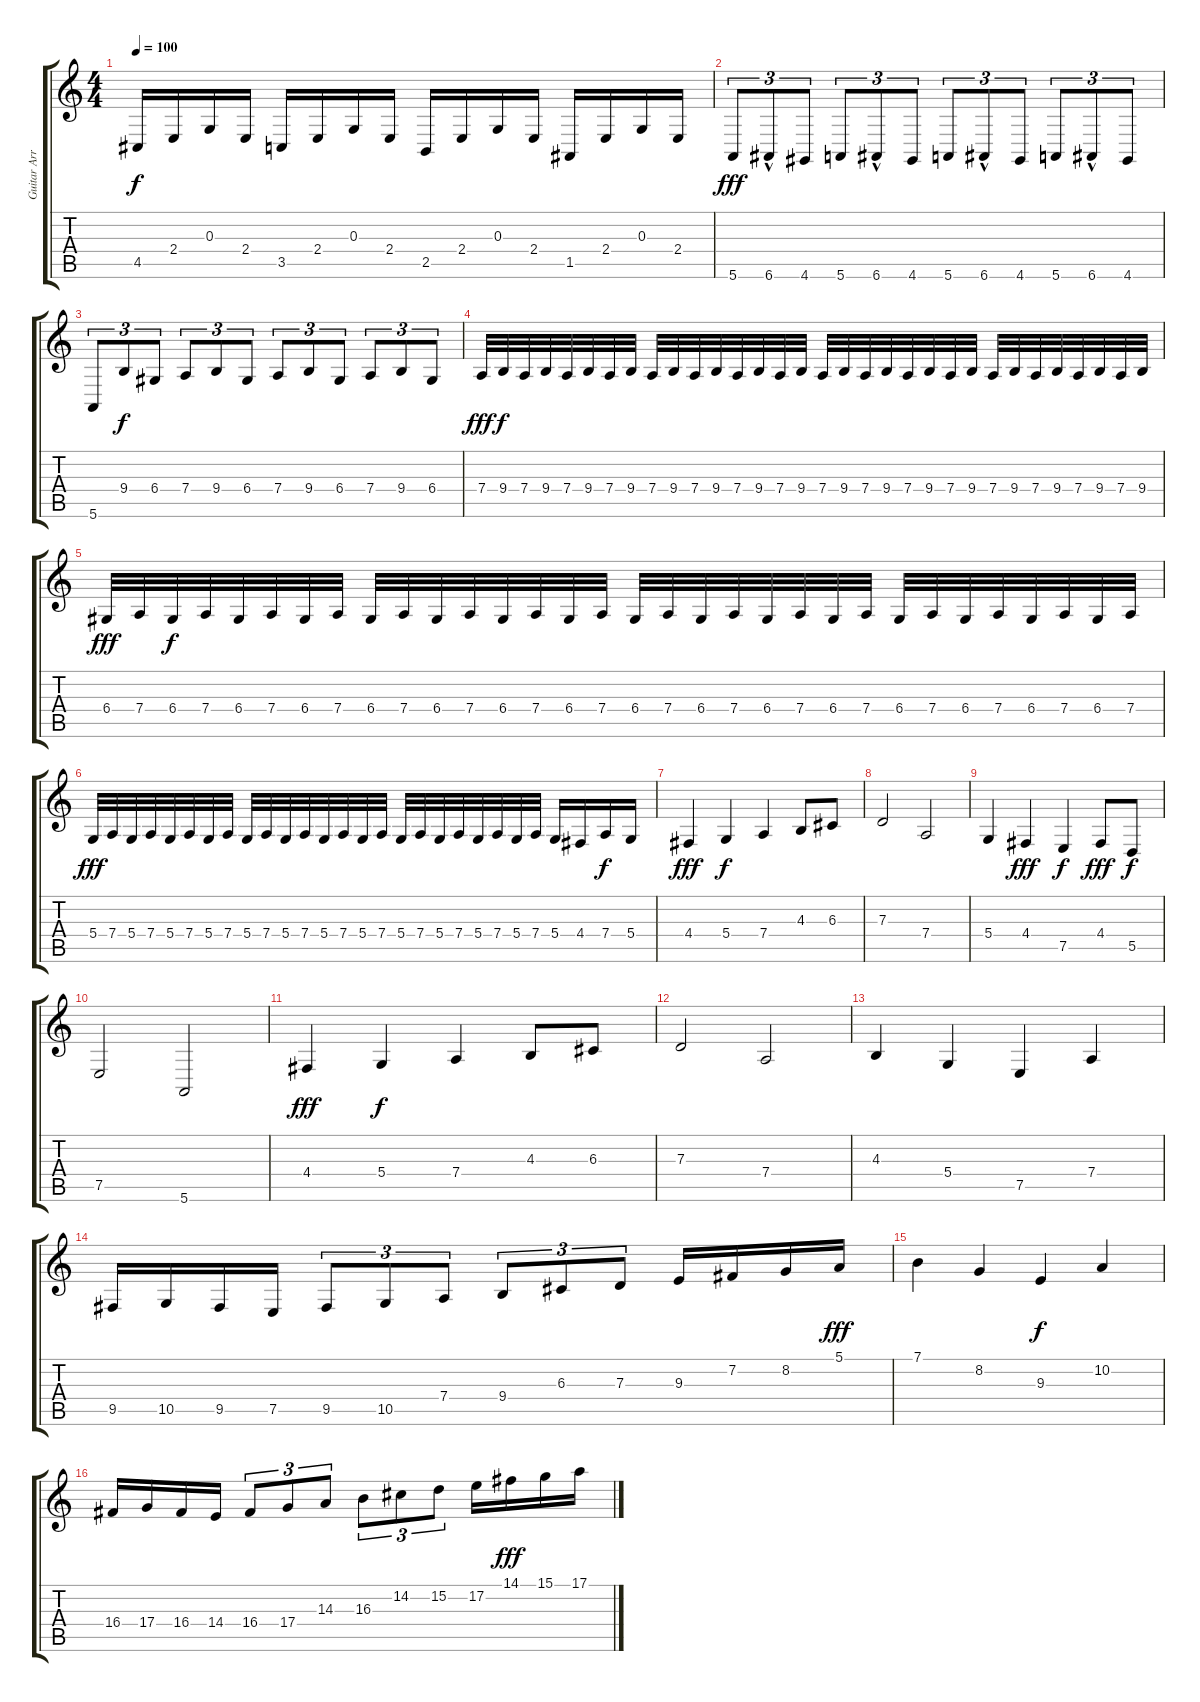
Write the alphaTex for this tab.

\track ("Guitar Arrangement" "Guitar Arr") {instrument violin}
\staff {score tabs}
\tuning (E4 B3 G3 D3 A2 E2) {hide}
\ts (4 4)
\tempo 100
\clef g2
\ks c
4.5.16{dy f} 2.4.16 0.3.16 2.4.16 3.5.16 2.4.16 0.3.16 2.4.16 2.5.16 2.4.16 0.3.16 2.4.16 1.5.16 2.4.16 0.3.16 2.4.16 |
5.6.8{tu (3 2) dy fff} 6.6{hac}.8{tu (3 2)} 4.6.8{tu (3 2)} 5.6.8{tu (3 2)} 6.6{hac}.8{tu (3 2)} 4.6.8{tu (3 2)} 5.6.8{tu (3 2)} 6.6{hac}.8{tu (3 2)} 4.6.8{tu (3 2)} 5.6.8{tu (3 2)} 6.6{hac}.8{tu (3 2)} 4.6.8{tu (3 2)} |
5.6.8{tu (3 2)} 9.4.8{tu (3 2) dy f} 6.4.8{tu (3 2)} 7.4.8{tu (3 2)} 9.4.8{tu (3 2)} 6.4.8{tu (3 2)} 7.4.8{tu (3 2)} 9.4.8{tu (3 2)} 6.4.8{tu (3 2)} 7.4.8{tu (3 2)} 9.4.8{tu (3 2)} 6.4.8{tu (3 2)} |
7.4.32{dy fff} 9.4.32{dy f} 7.4.32 9.4.32 7.4.32 9.4.32 7.4.32 9.4.32 7.4.32 9.4.32 7.4.32 9.4.32 7.4.32 9.4.32 7.4.32 9.4.32 7.4.32 9.4.32 7.4.32 9.4.32 7.4.32 9.4.32 7.4.32 9.4.32 7.4.32 9.4.32 7.4.32 9.4.32 7.4.32 9.4.32 7.4.32 9.4.32 |
6.4.32{dy fff} 7.4.32 6.4.32{dy f} 7.4.32 6.4.32 7.4.32 6.4.32 7.4.32 6.4.32 7.4.32 6.4.32 7.4.32 6.4.32 7.4.32 6.4.32 7.4.32 6.4.32 7.4.32 6.4.32 7.4.32 6.4.32 7.4.32 6.4.32 7.4.32 6.4.32 7.4.32 6.4.32 7.4.32 6.4.32 7.4.32 6.4.32 7.4.32 |
5.4.32{dy fff} 7.4.32 5.4.32 7.4.32 5.4.32 7.4.32 5.4.32 7.4.32 5.4.32 7.4.32 5.4.32 7.4.32 5.4.32 7.4.32 5.4.32 7.4.32 5.4.32 7.4.32 5.4.32 7.4.32 5.4.32 7.4.32 5.4.32 7.4.32 5.4.16 4.4.16 7.4.16{dy f} 5.4.16 |
4.4.4{dy fff} 5.4.4{dy f} 7.4.4 4.3.8 6.3.8 |
7.3.2 7.4.2 |
5.4.4 4.4.4{dy fff} 7.5.4{dy f} 4.4.8{dy fff} 5.5.8{dy f} |
7.5.2 5.6.2 |
4.4.4{dy fff} 5.4.4{dy f} 7.4.4 4.3.8 6.3.8 |
7.3.2 7.4.2 |
4.3.4 5.4.4 7.5.4 7.4.4 |
9.5.16 10.5.16 9.5.16 7.5.16 9.5.8{tu (3 2)} 10.5.8{tu (3 2)} 7.4.8{tu (3 2)} 9.4.8{tu (3 2)} 6.3.8{tu (3 2)} 7.3.8{tu (3 2)} 9.3.16 7.2.16 8.2.16 5.1.16{dy fff} |
7.1.4 8.2.4 9.3.4{dy f} 10.2.4 |
16.4.16 17.4.16 16.4.16 14.4.16 16.4.8{tu (3 2)} 17.4.8{tu (3 2)} 14.3.8{tu (3 2)} 16.3.8{tu (3 2)} 14.2.8{tu (3 2)} 15.2.8{tu (3 2)} 17.2.16 14.1.16{dy fff} 15.1.16 17.1.16
